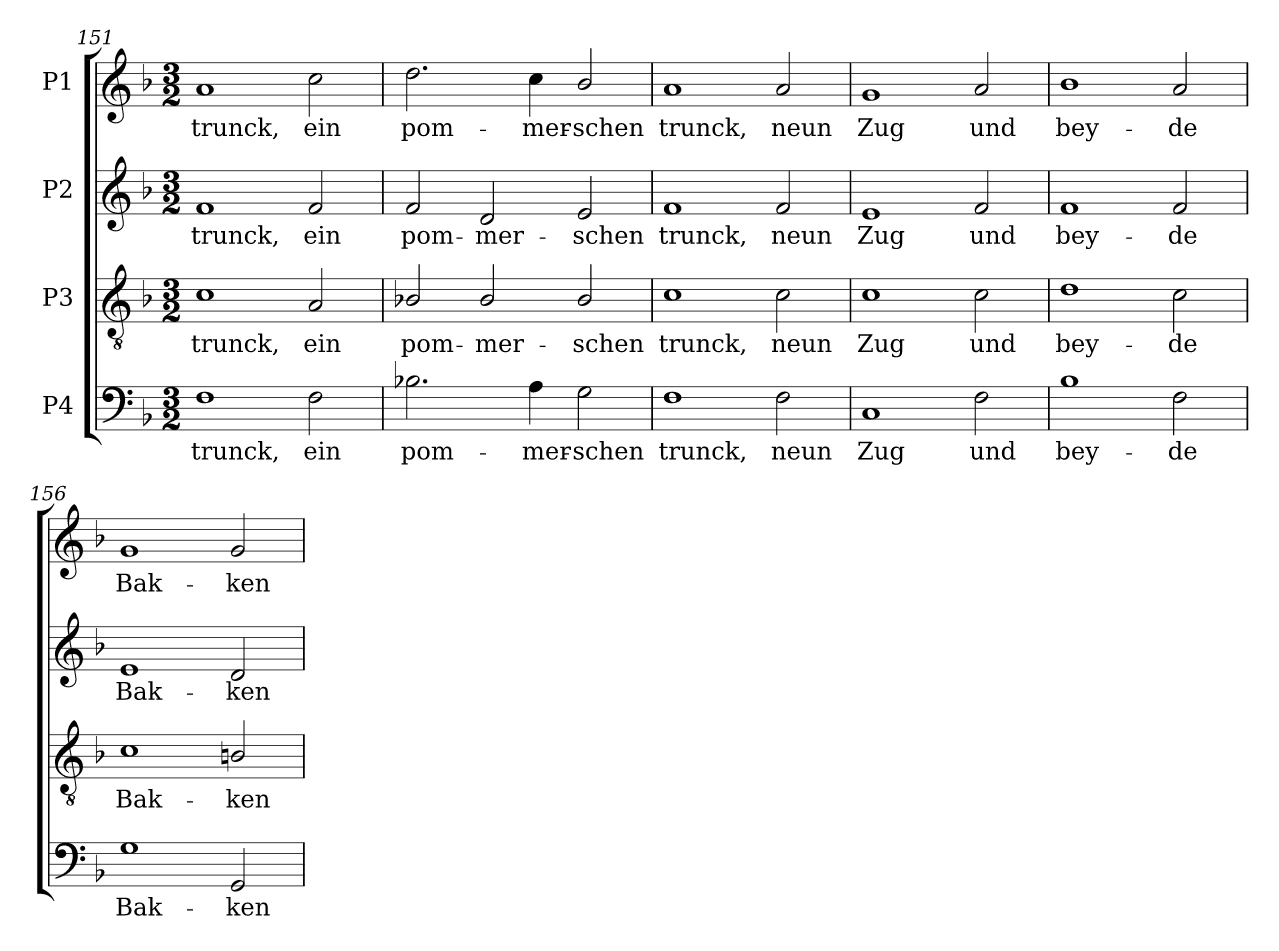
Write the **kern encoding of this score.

**kern	**text	**kern	**text	**kern	**text	**kern	**text
*part4	*part4	*part3	*part3	*part2	*part2	*part1	*part1
*staff4	*staff4	*staff3	*staff3	*staff2	*staff2	*staff1	*staff1
*I"P4	*	*I"P3	*	*I"P2	*	*I"P1	*
*clefF4	*	*clefGv2	*	*clefG2	*	*clefG2	*
*	*	*ITrd7c12	*	*	*	*	*
*k[b-]	*	*k[b-]	*	*k[b-]	*	*k[b-]	*
*F:	*	*F:	*	*F:	*	*F:	*
*M3/2	*	*M3/2	*	*M3/2	*	*M3/2	*
=151	=151	=151	=151	=151	=151	=151	=151
!	!LO:LY:b:color=#000000	!	!	!	!	!	!
!	!	!	!LO:LY:b:color=#000000	!	!	!	!
!	!	!	!	!	!LO:LY:b:color=#000000	!	!
!	!	!	!	!	!	!	!LO:LY:b:color=#000000
1Fi	trunck,	1Ci	trunck,	1fi	trunck,	1ai	trunck,
!	!LO:LY:b:color=#000000	!	!	!	!	!	!
!	!	!	!LO:LY:b:color=#000000	!	!	!	!
!	!	!	!	!	!LO:LY:b:color=#000000	!	!
!	!	!	!	!	!	!	!LO:LY:b:color=#000000
2Fi\	ein	2AAi/	ein	2fi/	ein	2cci\	ein
=152	=152	=152	=152	=152	=152	=152	=152
!	!LO:LY:b:color=#000000	!	!	!	!	!	!
!	!	!	!LO:LY:b:color=#000000	!	!	!	!
!	!	!	!	!	!LO:LY:b:color=#000000	!	!
!	!	!	!	!	!	!	!LO:LY:b:color=#000000
2.B-Xi\	pom-	2BB-Xi/	pom-	2fi/	pom-	2.ddi\	pom-
!	!	!	!LO:LY:b:color=#000000	!	!	!	!
!	!	!	!	!	!LO:LY:b:color=#000000	!	!
.	.	2BB-i/	-mer-	2di/	-mer-	.	.
!	!LO:LY:b:color=#000000	!	!	!	!	!	!
!	!	!	!	!	!	!	!LO:LY:b:color=#000000
4Ai\	-mer-	.	.	.	.	4cci\	-mer-
!	!LO:LY:b:color=#000000	!	!	!	!	!	!
!	!	!	!LO:LY:b:color=#000000	!	!	!	!
!	!	!	!	!	!LO:LY:b:color=#000000	!	!
!	!	!	!	!	!	!	!LO:LY:b:color=#000000
2Gi\	-schen	2BB-i/	-schen	2ei/	-schen	2b-i/	-schen
!!LO:LB:g=z
=153	=153	=153	=153	=153	=153	=153	=153
!	!LO:LY:b:color=#000000	!	!	!	!	!	!
!	!	!	!LO:LY:b:color=#000000	!	!	!	!
!	!	!	!	!	!LO:LY:b:color=#000000	!	!
!	!	!	!	!	!	!	!LO:LY:b:color=#000000
1Fi	trunck,	1Ci	trunck,	1fi	trunck,	1ai	trunck,
!	!LO:LY:b:color=#000000	!	!	!	!	!	!
!	!	!	!LO:LY:b:color=#000000	!	!	!	!
!	!	!	!	!	!LO:LY:b:color=#000000	!	!
!	!	!	!	!	!	!	!LO:LY:b:color=#000000
2Fi\	neun	2Ci\	neun	2fi/	neun	2ai/	neun
=154	=154	=154	=154	=154	=154	=154	=154
!	!LO:LY:b:color=#000000	!	!	!	!	!	!
!	!	!	!LO:LY:b:color=#000000	!	!	!	!
!	!	!	!	!	!LO:LY:b:color=#000000	!	!
!	!	!	!	!	!	!	!LO:LY:b:color=#000000
1Ci	Zug	1Ci	Zug	1ei	Zug	1gi	Zug
!	!LO:LY:b:color=#000000	!	!	!	!	!	!
!	!	!	!LO:LY:b:color=#000000	!	!	!	!
!	!	!	!	!	!LO:LY:b:color=#000000	!	!
!	!	!	!	!	!	!	!LO:LY:b:color=#000000
2Fi\	und	2Ci\	und	2fi/	und	2ai/	und
=155	=155	=155	=155	=155	=155	=155	=155
!	!LO:LY:b:color=#000000	!	!	!	!	!	!
!	!	!	!LO:LY:b:color=#000000	!	!	!	!
!	!	!	!	!	!LO:LY:b:color=#000000	!	!
!	!	!	!	!	!	!	!LO:LY:b:color=#000000
1B-i	bey-	1Di	bey-	1fi	bey-	1b-i	bey-
!	!LO:LY:b:color=#000000	!	!	!	!	!	!
!	!	!	!LO:LY:b:color=#000000	!	!	!	!
!	!	!	!	!	!LO:LY:b:color=#000000	!	!
!	!	!	!	!	!	!	!LO:LY:b:color=#000000
2Fi\	-de	2Ci\	-de	2fi/	-de	2ai/	-de
=156	=156	=156	=156	=156	=156	=156	=156
!	!LO:LY:b:color=#000000	!	!	!	!	!	!
!	!	!	!LO:LY:b:color=#000000	!	!	!	!
!	!	!	!	!	!LO:LY:b:color=#000000	!	!
!	!	!	!	!	!	!	!LO:LY:b:color=#000000
1Gi	Bak-	1Ci	Bak-	1ei	Bak-	1gi	Bak-
!	!LO:LY:b:color=#000000	!	!	!	!	!	!
!	!	!	!LO:LY:b:color=#000000	!	!	!	!
!	!	!	!	!	!LO:LY:b:color=#000000	!	!
!	!	!	!	!	!	!	!LO:LY:b:color=#000000
2GGi/	-ken	2BBni/	-ken	2di/	-ken	2gi/	-ken
=	=	=	=	=	=	=	=
*-	*-	*-	*-	*-	*-	*-	*-
